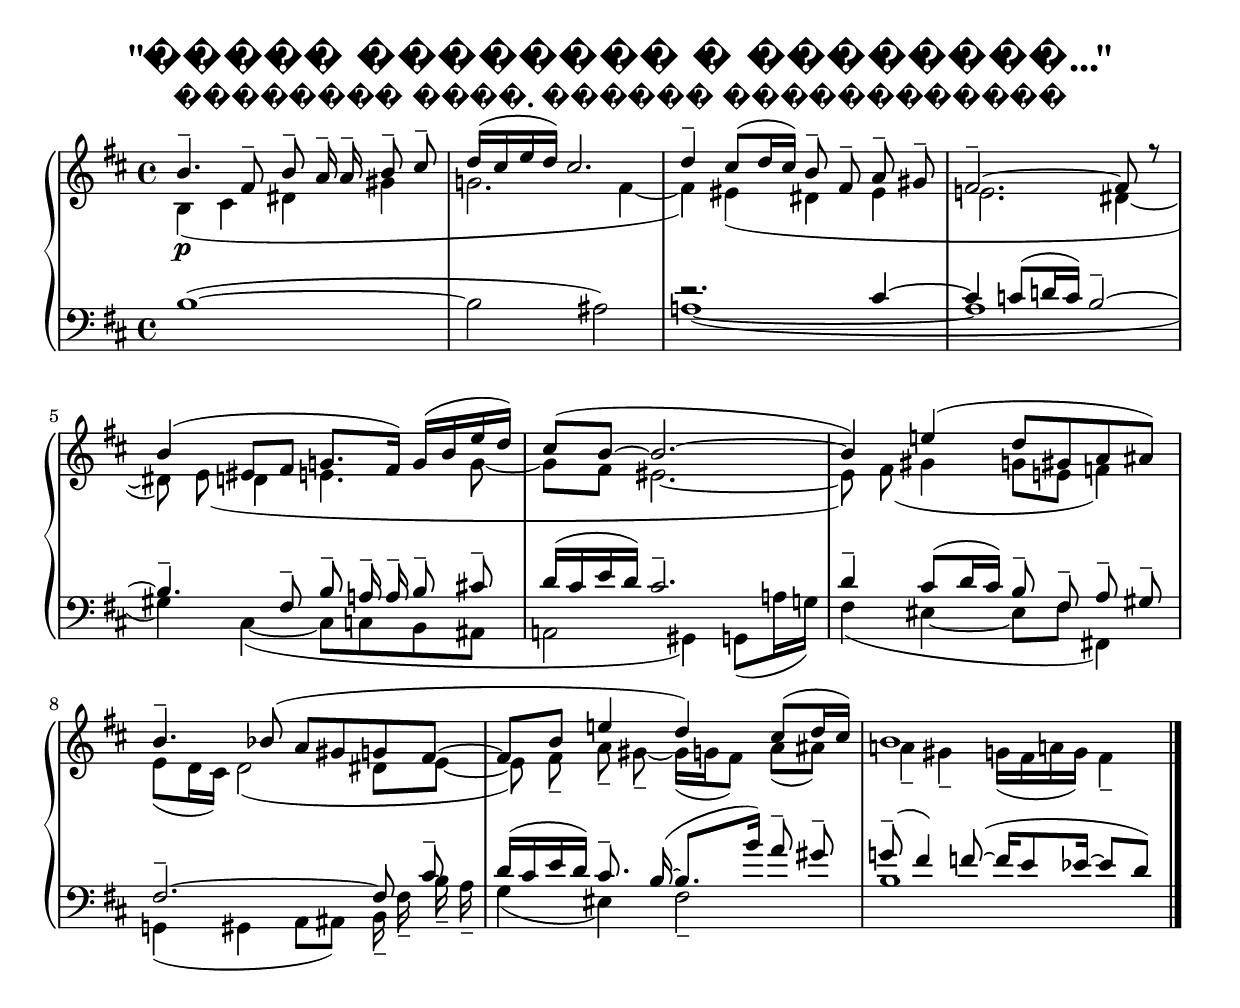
\version "2.12.2"

%����� ��������� � �����������
\header {
title    = "\"����� �������� � ��������...\""
subtitle = "�������� ����. ������ ������������"

% ������� ������ �� lilypond.org ����� ��������
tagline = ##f
}

%����� ����������� ��, ��� ��������� ��� ���� �����, ������ ���������� ����� �������� \Global
Global = {

% ��� ����� ����� ������ 4/4 ����������� �������, ����� �� ��������� ��� C
\override Staff.TimeSignature #'style = #'()

%������ 4/4
\time 4/4

% ����������� ��-�����
\key b \minor
}


%��� ������������� ����� ������, ������� ��� ����������.
%��������� ������� ������� ���� ��� ������ ����, ����� ���� ��� �����,
% ����� ����� ��� ������, ����� ��� ����� � �.�.
%����� �� ������ ������, � ������ ����� ����� ������ ���������� � ������ �����
% VoiceA � VoiceB
\parallelMusic #'(voiceA voiceB) {

% ���������� ����� ��������� (\Global) ��� ������ ����, ����� ���������� ����
\Global \clef treble

%������ ������ ���� ��� ������ ����
% ------------------��� ������� �����-----------------------------      -----��� ������ �����----
<< { b4.-- fis8-- b-- \noBeam a16-- \noBeam a-- b8-- \noBeam cis-- } \\ { b,4(\p cis dis gis }  >>   |

% ���������� ����� ��������� (\Global) ��� ����� ����, ����� ������� ����
\Global \clef bass
					                                 b1( ~  |

% 2-� ����
<< {d'16[( cis e d]) cis2. } \\ { g!2. fis4 ~ } >>                 | % ������ ����
b2 				  ais2)  			   | % ����� ����

% 3-� ����
<< {d'4-- cis8[( d16 cis]) b8-- \noBeam fis-- \noBeam a-- \noBeam gis-- } \\ {fis4) eis( dis eis } >>  | % ������ ����
<< {r2. cis4 ~ } 							\\ {a!1( ~ } >> | % ����� ����

% 4-� ����
<< {fis2.-- ~ fis8 r8 } \\ { e!2. dis4 ~ } >> | % ������ ����
<< {cis4 c8( d!16 c) b2-- ~ } \\ {a1 } >> |% ����� ����

% 5-� ����
 << {b'4( eis,8 fis g!8. fis16) g16( b e d)} \\ { dis,8) \noBeam e( d4 e4. g8 ~ }  >> | % ������ ����
<< { b4.-- fis8-- b-- \noBeam a!16-- \noBeam a-- b8-- \noBeam cis!-- } \\ { gis4) cis,4( ~ cis8 c  b ais } >> |% ����� ����

% 6-� ����
<< { cis8( b8 ~ b2. ~} \\ { g8 fis8 eis2. ~ } >> | % ������ ����
<< {d'16[( cis e d]) cis2.-- } \\ { a,!2 gis4) g8( a'!16 g!) } >> |% ����� ����

% 7-� ����
<< { b'4)  e!( d8 gis, a ais) } \\ { eis8) \noBeam fis( gis4 g8 e f4) } >> |
<< {d'4-- cis8[( d16 cis]) b8-- \noBeam fis-- \noBeam a-- \noBeam gis-- } \\ {fis4( eis ~ eis8 fis8 fis,!4) } >> |

% 8-� ����
<< { b4.-- bes8( a gis g fis ~ } \\ { e8( d16 cis) d2( dis8 e ~  }  >> |
<< {fis'2.-- ~ fis8 \noBeam cis'8-- } \\ {g,!4( gis a8 ais) b16-- \noBeam fis'-- \noBeam b-- \noBeam a--   } >> |

% 9-� ����
<< {fis8 b e!4 d) cis8( d16 cis)} \\ { e,8) \noBeam fis-- \noBeam a-- \noBeam gis-- ~ gis16( g fis8) a( ais)} >> |
<< {d16[( cis e d]) cis8.-- \noBeam b16( ~ b8. b'16) a8-- \noBeam gis8-- } \\ { g,4( eis) fis2-- } >> |

% 10-� ����
<< { b1 } \\ { a!4-- gis-- g16( fis a! g) fis4-- } >> |
<< { g'!8(-- fis4) f8(~f16 e8 es16~es8 d) }  \\ { b1} >>


% ��� ������� ����� � �����
 \bar "|."

}


\score {

% ������ ��������� � ���������. ������ ������, ��� ������������ ������
% ����� PianoStaff, � �� GandStaff, �� ����� ��� �����������
\new GrandStaff <<

% ��������� ������
\new Staff \relative c'' { \voiceA }
\new Staff \relative c' { \voiceB }


>>

% ��� �����, ����� �������������� MIDI ����, ���� MIDI �� ����� - ����� �� ������
\midi {}

% ��� ������ �������. ���� �� �������� \midi, �� ������ \layout ���� ����� �� ������
\layout {

% ������� "������� ������" � ���������. ���� �� ��������, ������ ����������� ������ �������� ������ ���������
indent = 0

}

}